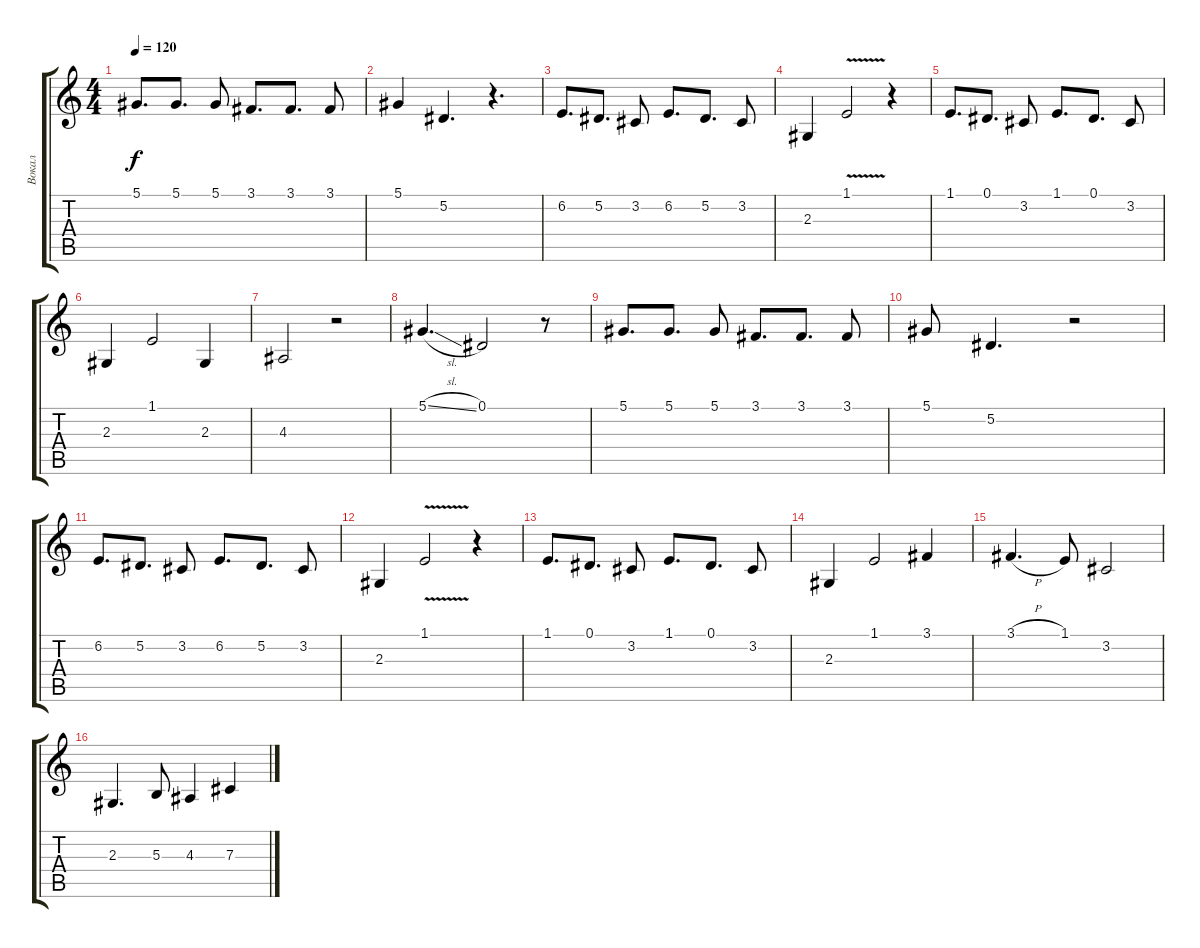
\track ("Вокал" "Вокал") {instrument tenorsax}
\staff {score tabs}
\tuning (Eb4 Bb3 Gb3 Db3 Ab2 Eb2) {hide}
\ts (4 4)
\tempo 120
\clef g2
\ks c
5.1.8{d dy f} 5.1.8{d} 5.1.8 3.1.8{d} 3.1.8{d} 3.1.8 |
5.1.4 5.2.4{d} r.4{d} |
6.2.8{d} 5.2.8{d} 3.2.8 6.2.8{d} 5.2.8{d} 3.2.8 |
2.3.4 1.1{v}.2 r.4 |
1.1.8{d} 0.1.8{d} 3.2.8 1.1.8{d} 0.1.8{d} 3.2.8 |
2.3.4 1.1.2 2.3.4 |
4.3.2 r.2 |
5.1{sl}.4{d} 0.1.2 r.8 |
5.1.8{d} 5.1.8{d} 5.1.8 3.1.8{d} 3.1.8{d} 3.1.8 |
5.1.8 5.2.4{d} r.2 |
6.2.8{d} 5.2.8{d} 3.2.8 6.2.8{d} 5.2.8{d} 3.2.8 |
2.3.4 1.1{v}.2 r.4 |
1.1.8{d} 0.1.8{d} 3.2.8 1.1.8{d} 0.1.8{d} 3.2.8 |
2.3.4 1.1.2 3.1.4 |
3.1{h}.4{d} 1.1.8 3.2.2 |
2.3.4{d} 5.3.8 4.3.4 7.3.4
